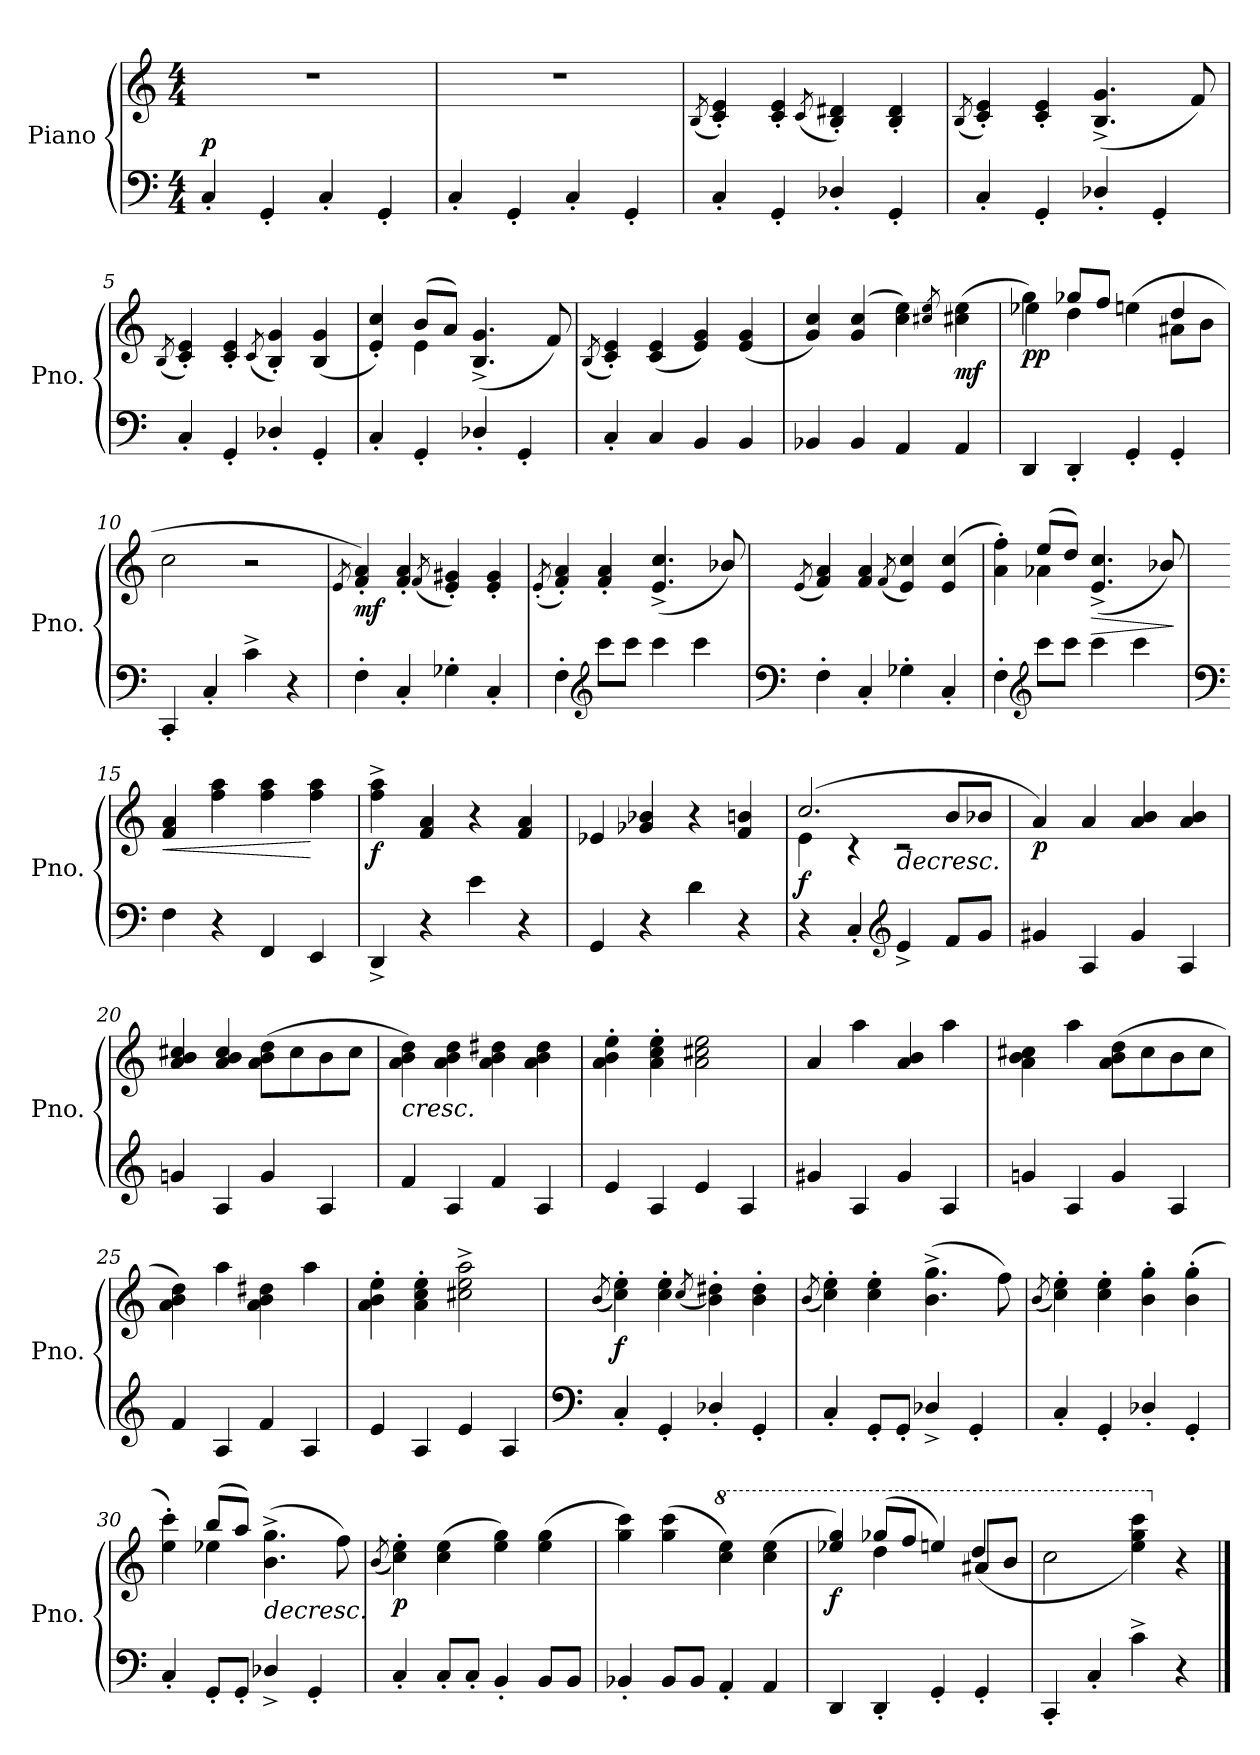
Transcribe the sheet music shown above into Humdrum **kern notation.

**kern	**kern	**dynam
*part1	*part1	*part1
*staff2	*staff1	*staff1/2
*I"Piano	*	*
*I'Pno.	*	*
*clefF4	*clefG2	*
*k[]	*k[]	*
*M4/4	*M4/4	*
*MM120	*MM120	*
=1	=1	=1
!	!	!LO:DY:a=2
4C'/	1r	p
4GG'/	.	.
4C'/	.	.
4GG'/	.	.
=2	=2	=2
4C'/	1r	.
4GG'/	.	.
4C'/	.	.
4GG'/	.	.
=3	=3	=3
.	(8qB/	.
4C'/	4c/' 4e/')	.
4GG'/	4c/' 4e/'	.
.	(8qc/	.
4D-X'/	4B/' 4d#X/')	.
4GG'/	4B/' 4d#/'	.
!!LO:LB:g=z
=4	=4	=4
.	(8qB/	.
4C'/	4c/' 4e/')	.
4GG'/	4c/' 4e/'	.
4D-X'/	(>4.B/^ 4.g/^	.
4GG'/	.	.
.	8f/)	.
=5	=5	=5
.	(8qB/	.
4C'/	4c/' 4e/')	.
4GG'/	4c/' 4e/'	.
.	(8qc/	.
4D-X'/	4B/' 4g/')	.
4GG'/	(4B/ 4g/	.
=6	=6	=6
*	*^	*
4C'/	4e/' 4cc/')	4ryy	.
4GG'/	(8b/L	4e\	.
.	8a/J)	.	.
4D-X'/	(4.B/^ 4.g/^	2ryy	.
4GG'/	.	.	.
.	8f/)	.	.
*	*v	*v	*
=7	=7	=7
.	(8qB/	.
4C'/	4c/' 4e/')	.
4C/	(4c/ 4e/	.
4BB/	4e/ 4g/)	.
4BB/	(4e/ 4g/	.
!!LO:LB:g=z
=8	=8	=8
4BB-X/	4g/ 4cc/)	.
4BB-/	(4g/ 4cc/	.
4AA/	4cc\ 4ee\)	.
.	8qcc#X/ 8qee/	.
!	!	!LO:DY:b
4AA/	(4cc#\ 4ee\	mf
=9	=9	=9
*	*^	*
!	!	!	!LO:DY:b
!	!	!	!LO:DY:n=1:b
4DD/	4gg\)	4ee-X\	p p
4DD'/	4dd\	(8gg-X/L	.
.	.	8ff/J	.
4GG'/	(4een\	4ryy	.
4GG'/	4dd/	8a#X\L	.
.	.	8b\J	.
*	*v	*v	*
=10	=10	=10
4CC'/	2cc\	.
4C'/	.	.
4c^\	2r	.
4r	.	.
=11	=11	=11
.	8qe/	.
!	!	!LO:DY:b
4F'\	4f/' 4a/')	mf
4C'/	4f/' 4a/'	.
.	(8qf/	.
4G-X'\	4e/' 4g#X/')	.
4C'/	4e/' 4g#/'	.
!!LO:LB:g=z
=12	=12	=12
.	(8qe'/	.
4F'\	4f/' 4a/')	.
*clefG2	*	*
8ccc\L	4f/' 4a/'	.
8ccc\J	.	.
4ccc\	(>4.e/^ 4.cc/^	.
4ccc\	.	.
.	8b-X/)	.
=13	=13	=13
*clefF4	*	*
.	(8qe/	.
4F'\	4f/ 4a/)	.
4C'/	4f/ 4a/	.
.	(8qf/	.
4G-X'\	4e/ 4cc/)	.
4C'/	(>4e/ 4cc/	.
=14	=14	=14
*	*^	*
4F'\	4a\' 4ff\')	4ryy	.
*clefG2	*	*	*
8ccc\L	(8ee/L	4a-X\	.
8ccc\J	8dd/J)	.	.
!	!	!	!LO:HP:b
4ccc\	(4.e/^ 4.cc/^	2ryy	>
4ccc\	.	.	.
.	8b-X/)	.	.
*	*v	*v	*
.	.	]
=15	=15	=15
*clefF4	*	*
!	!	!LO:HP:b
4F\	4f/ 4a/	<
4r	4ff\ 4aa\	.
4FF/	4ff\ 4aa\	.
4EE/	4ff\ 4aa\	[
!!LO:LB:g=z
=16	=16	=16
!	!	!LO:DY:b
4DD^/	4ff\^ 4aa\^	f
4r	4f/ 4a/	.
4e\	4r	.
4r	4f/ 4a/	.
=17	=17	=17
4GG/	4e-X/	.
4r	4g-X/ 4b-X/	.
4d\	4r	.
4r	4f/ 4bn/	.
=18	=18	=18
*	*^	*
!	!	!	!LO:DY:b
4r	(2.cc/	4e\	f
4C'/	.	4r	.
*clefG2	*	*	*
!	!	!	!LO:HP:b
4e^/	.	2r	>
8f/L	8b/L	.	.
8g/J	8b-X/J	.	.
*	*v	*v	*
=19	=19	=19
!	!	!LO:DY:b
4g#X/	4a/)	p
4A/	4a/	.
4g#/	4a/ 4b/	.
4A/	4a/ 4b/	.
!!LO:PB:g=z
=20	=20	=20
4gn/	4a/ 4b/ 4cc#X/	.
4A/	4a/ 4b/ 4cc#/	.
4g/	(8a\ 8b\ 8dd\L	.
.	8cc#\	.
4A/	8b\	.
.	8cc#\J	.
=21	=21	=21
!	!	!LO:HP:b
4f/	4a\ 4b\ 4dd\)	<
4A/	4a\ 4b\ 4dd\	.
4f/	4a\ 4b\ 4dd#X\	.
4A/	4a\ 4b\ 4dd#\	.
=22	=22	=22
4e/	4a\' 4b\' 4ee\'	.
4A/	4a\' 4cc\' 4ee\'	.
4e/	2a\ 2cc#X\ 2ee\	.
4A/	.	.
=23	=23	=23
4g#X/	4a/	.
4A/	4aa\	.
4g#/	4a/ 4b/	.
4A/	4aa\	.
!!LO:LB:g=z
=24	=24	=24
4gn/	4a\ 4b\ 4cc#X\	.
4A/	4aa\	.
4g/	(8a\ 8b\ 8dd\L	.
.	8cc#\	.
4A/	8b\	.
.	8cc#\J	.
=25	=25	=25
4f/	4a\ 4b\ 4dd\)	.
4A/	4aa\	.
4f/	4a\ 4b\ 4dd#X\	.
4A/	4aa\	.
=26	=26	=26
4e/	4a\' 4b\' 4ee\'	.
4A/	4a\' 4cc\' 4ee\'	.
4e/	2cc#X\^ 2ee\^ 2aa\^	]
4A/	.	.
=27	=27	=27
*clefF4	*	*
.	(8qb/	.
!	!	!LO:DY:b
4C'/	4cc\' 4ee\')	f
4GG'/	4cc\' 4ee\'	.
.	(8qcc/	.
4D-X'/	4b\' 4dd#X\')	.
4GG'/	4b\' 4dd#\'	.
!!LO:LB:g=z
=28	=28	=28
.	(8qb/	.
4C'/	4cc\' 4ee\')	.
8GG'/L	4cc\' 4ee\'	.
8GG'/J	.	.
4D-X^/	(4.b\^ 4.gg\^	.
4GG'/	.	.
.	8ff\)	.
=29	=29	=29
.	(8qb/	.
4C'/	4cc\' 4ee\')	.
4GG'/	4cc\' 4ee\'	.
4D-X'/	4b\' 4gg\'	.
4GG'/	(4b\' 4gg\'	.
=30	=30	=30
*	*^	*
4C'/	4ee\' 4ccc\')	4ryy	.
8GG'/L	(8bb/L	4ee-X\	.
8GG'/J	8aa/J)	.	.
!	!	!	!LO:HP:b
4D-X^/	(>4.b\^ 4.gg\^	2ryy	>
4GG'/	.	.	.
.	8ff\)	.	[
*	*v	*v	*
=31	=31	=31
.	(8qb/	.
!	!	!LO:DY:b
4C'/	4cc\' 4ee\')	p
8C'/L	(4cc\ 4ee\	.
8C'/J	.	.
4BB'/	4ee\ 4gg\)	.
8BB/L	(4ee\ 4gg\	.
8BB/J	.	.
!!LO:LB:g=z
=32	=32	=32
4BB-X'/	4gg\ 4ccc\)	.
8BB-/L	(4gg\ 4ccc\	.
8BB-/J	.	.
*	*8va	*
4AA'/	4ccc\ 4eee\)	.
4AA/	(4ccc\ 4eee\	]
=33	=33	=33
*	*^	*
!	!	!	!LO:DY:b
4DD/	4eee-X/ 4ggg/)	4ryy	f
4DD'/	(8ggg-X/L	4ddd\	.
.	8fff/J	.	.
4GG'/	4eeen/)	4ryy	.
4GG'/	8aa#X/L	(4ddd/	.
.	8bb/J	.	.
*	*v	*v	*
=34	=34	=34
4CC'/	2ccc\	.
4C'/	.	.
4c^\	4eee\ 4ggg\ 4cccc\)	.
*	*X8va	*
4r	4r	.
==	==	==
*-	*-	*-
